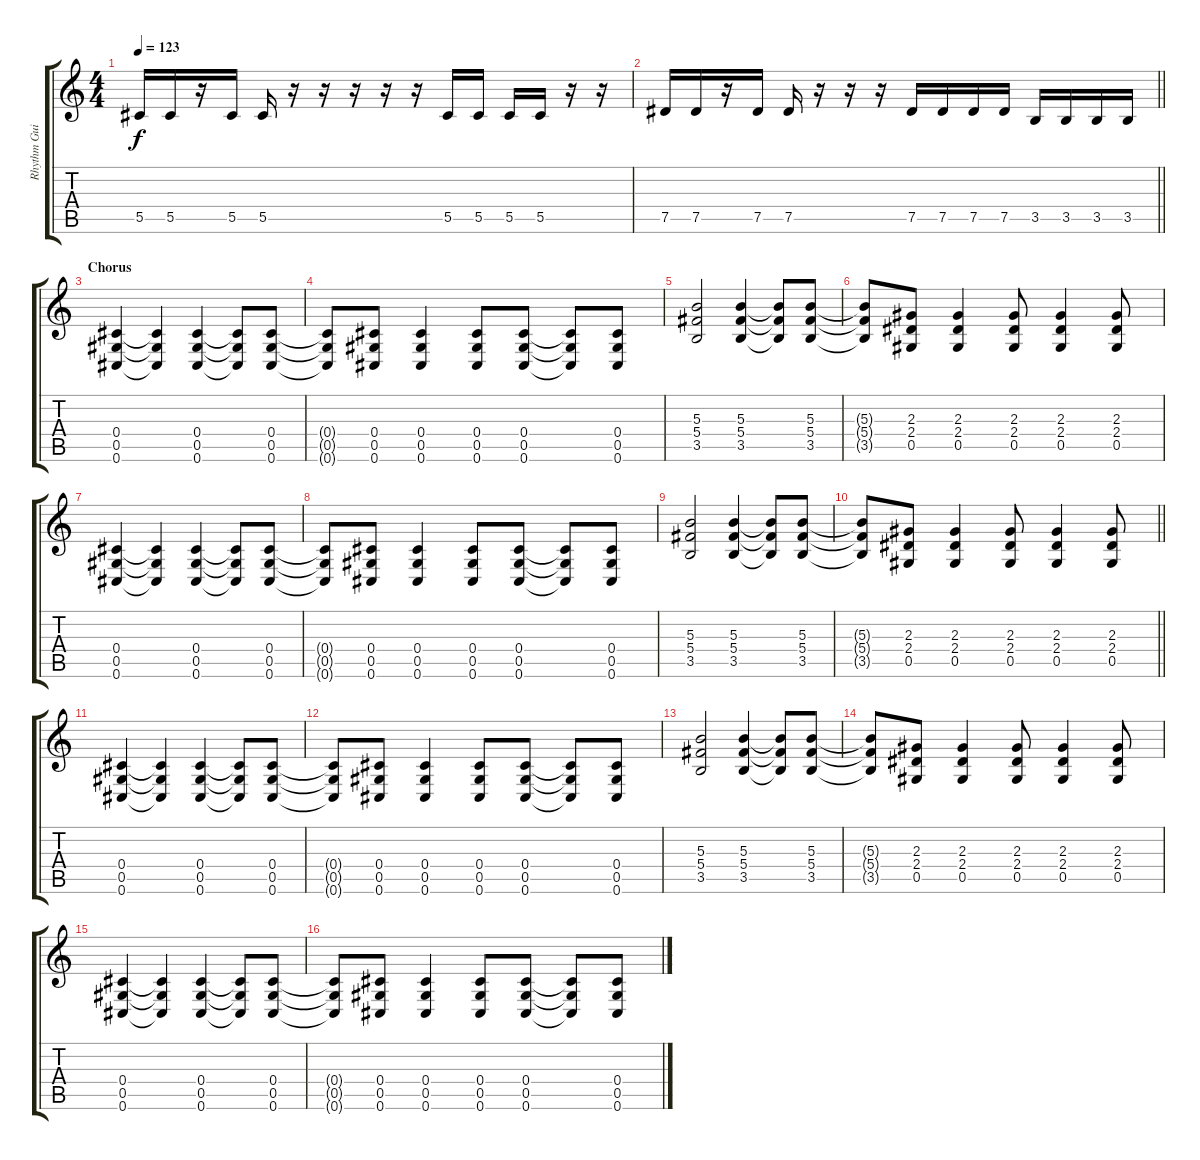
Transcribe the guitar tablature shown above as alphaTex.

\track ("Rhythm Guitar" "Rhythm Gui") {instrument overdrivenguitar}
\staff {score tabs}
\tuning (Eb4 Bb3 Gb3 Db3 Ab2 Db2) {hide}
\ts (4 4)
\tempo 123
\clef g2
\ks c
5.5.16{dy f} 5.5.16 r.16 5.5.16 5.5.16 r.16 r.16 r.16 r.16 r.16 5.5.16 5.5.16 5.5.16 5.5.16 r.16 r.16 |
\barLineRight lightlight
7.5.16 7.5.16 r.16 7.5.16 7.5.16 r.16 r.16 r.16 7.5.16 7.5.16 7.5.16 7.5.16 3.5.16 3.5.16 3.5.16 3.5.16 |
\section ("" "Chorus")
(0.4 0.5 0.6).4{volume 16 instrument distortionguitar} (0.4{t} 0.5{t} 0.6{t}).4 (0.4 0.5 0.6).4 (0.4{t} 0.5{t} 0.6{t}).8 (0.4 0.5 0.6).8 |
(0.4{t} 0.5{t} 0.6{t}).8 (0.4 0.5 0.6).8 (0.4 0.5 0.6).4 (0.4 0.5 0.6).8 (0.4 0.5 0.6).8 (0.4{t} 0.5{t} 0.6{t}).8 (0.4 0.5 0.6).8 |
(5.3 5.4 3.5).2 (5.3 5.4 3.5).4 (5.3{t} 5.4{t} 3.5{t}).8 (5.3 5.4 3.5).8 |
(5.3{t} 5.4{t} 3.5{t}).8 (2.3 2.4 0.5).8 (2.3 2.4 0.5).4 (2.3 2.4 0.5).8 (2.3 2.4 0.5).4 (2.3 2.4 0.5).8 |
(0.4 0.5 0.6).4 (0.4{t} 0.5{t} 0.6{t}).4 (0.4 0.5 0.6).4 (0.4{t} 0.5{t} 0.6{t}).8 (0.4 0.5 0.6).8 |
(0.4{t} 0.5{t} 0.6{t}).8 (0.4 0.5 0.6).8 (0.4 0.5 0.6).4 (0.4 0.5 0.6).8 (0.4 0.5 0.6).8 (0.4{t} 0.5{t} 0.6{t}).8 (0.4 0.5 0.6).8 |
(5.3 5.4 3.5).2 (5.3 5.4 3.5).4 (5.3{t} 5.4{t} 3.5{t}).8 (5.3 5.4 3.5).8 |
\barLineRight lightlight
(5.3{t} 5.4{t} 3.5{t}).8 (2.3 2.4 0.5).8 (2.3 2.4 0.5).4 (2.3 2.4 0.5).8 (2.3 2.4 0.5).4 (2.3 2.4 0.5).8 |
(0.4 0.5 0.6).4 (0.4{t} 0.5{t} 0.6{t}).4 (0.4 0.5 0.6).4 (0.4{t} 0.5{t} 0.6{t}).8 (0.4 0.5 0.6).8 |
(0.4{t} 0.5{t} 0.6{t}).8 (0.4 0.5 0.6).8 (0.4 0.5 0.6).4 (0.4 0.5 0.6).8 (0.4 0.5 0.6).8 (0.4{t} 0.5{t} 0.6{t}).8 (0.4 0.5 0.6).8 |
(5.3 5.4 3.5).2 (5.3 5.4 3.5).4 (5.3{t} 5.4{t} 3.5{t}).8 (5.3 5.4 3.5).8 |
(5.3{t} 5.4{t} 3.5{t}).8 (2.3 2.4 0.5).8 (2.3 2.4 0.5).4 (2.3 2.4 0.5).8 (2.3 2.4 0.5).4 (2.3 2.4 0.5).8 |
(0.4 0.5 0.6).4 (0.4{t} 0.5{t} 0.6{t}).4 (0.4 0.5 0.6).4 (0.4{t} 0.5{t} 0.6{t}).8 (0.4 0.5 0.6).8 |
(0.4{t} 0.5{t} 0.6{t}).8 (0.4 0.5 0.6).8 (0.4 0.5 0.6).4 (0.4 0.5 0.6).8 (0.4 0.5 0.6).8 (0.4{t} 0.5{t} 0.6{t}).8 (0.4 0.5 0.6).8
